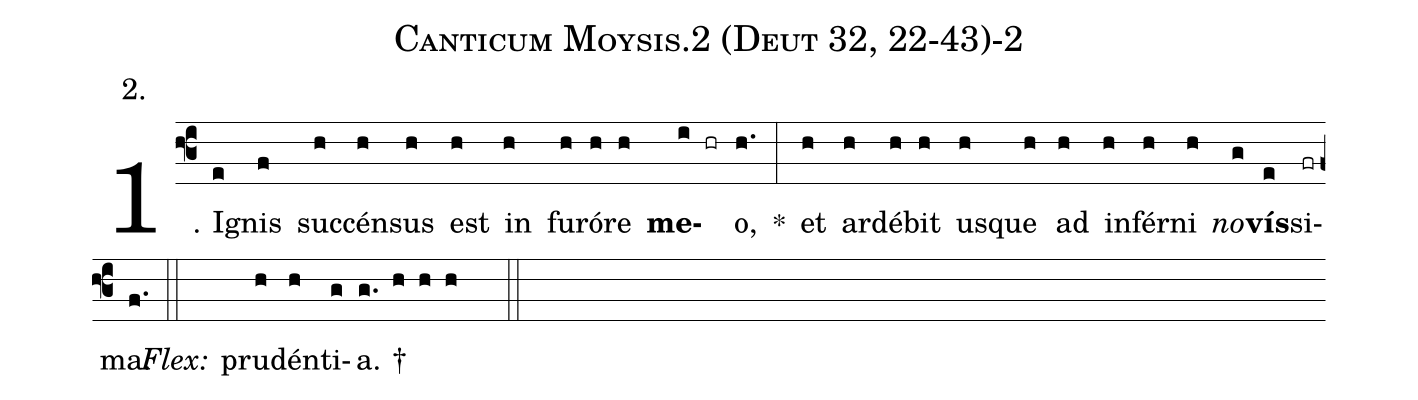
name: Canticum Moysis.2 (Deut 32, 22-43)-2;
annotation: 2.;
%%
(f3)1. I(e)gnis(f) suc(h)cén(h)sus(h) est(h) in(h) fu(h)ró(h)re(h) <b>me</b>(i hr)o,(h.) *(:) et(h) ar(h)dé(h)bit(h) us(h)que(h) ad(h) in(h)fér(h)ni(h) <i>no</i>(g)<b>vís</b>(e)si(fr)ma.(f.) (::)
<i>Flex:</i>()  pru(h)dén(h)ti(g)a. †(g. h h h  ::)
